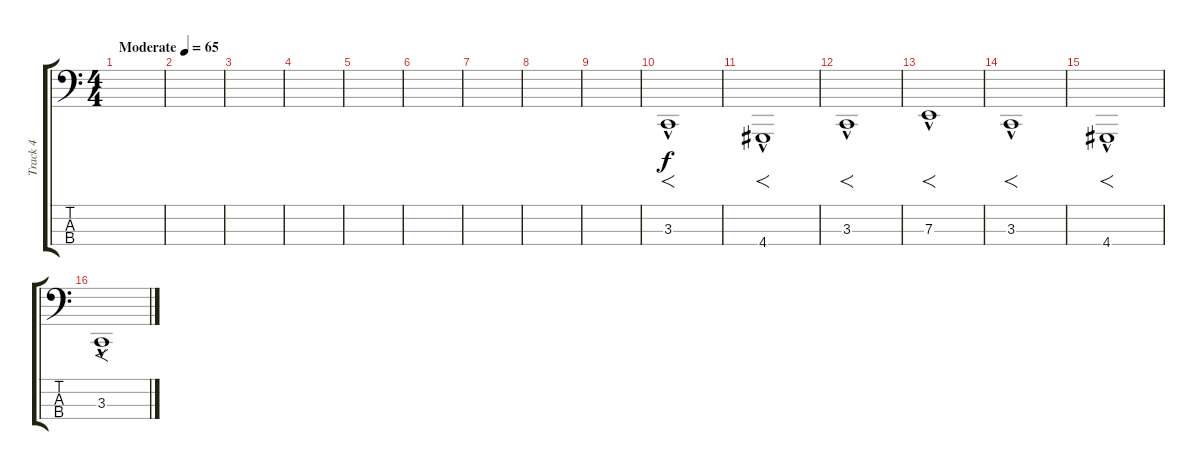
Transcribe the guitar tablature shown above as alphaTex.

\track ("Track 4" "Track 4") {instrument stringensemble1}
\staff {score tabs}
\tuning (G2 D2 A1 E1) {hide}
\ts (4 4)
\tempo (65 "Moderate")
\clef f4
\ks c
|
|
|
|
|
|
|
|
|
3.3{hac}.1{f} |
4.4{hac}.1{f} |
3.3{hac}.1{f} |
7.3{hac}.1{f} |
3.3{hac}.1{f} |
4.4{hac}.1{f} |
3.3{hac}.1{f}
